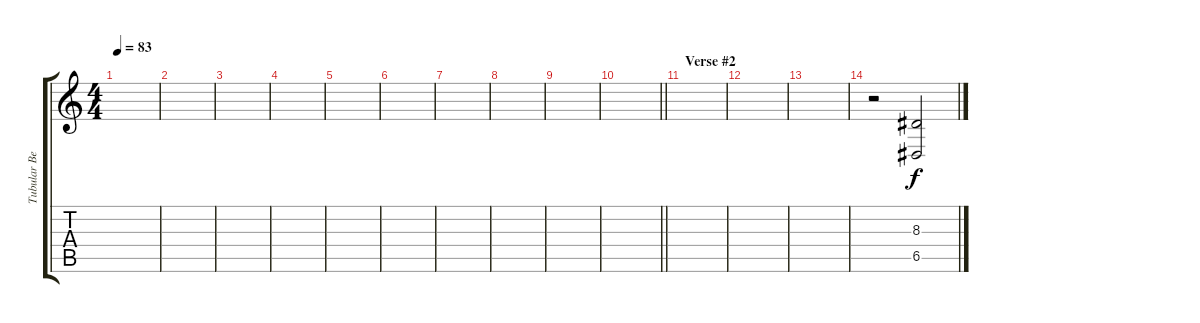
\track ("Tubular Bells" "Tubular Be") {instrument tubularbells}
\staff {score tabs}
\tuning (E4 B3 G3 D3 A2 E2) {hide}
\ts (4 4)
\tempo 83
\clef g2
\ks c
|
|
|
|
|
|
|
|
|
\barLineRight lightlight
|
\section ("" "Verse #2")
|
|
|
r.2 (8.3 6.5).2
